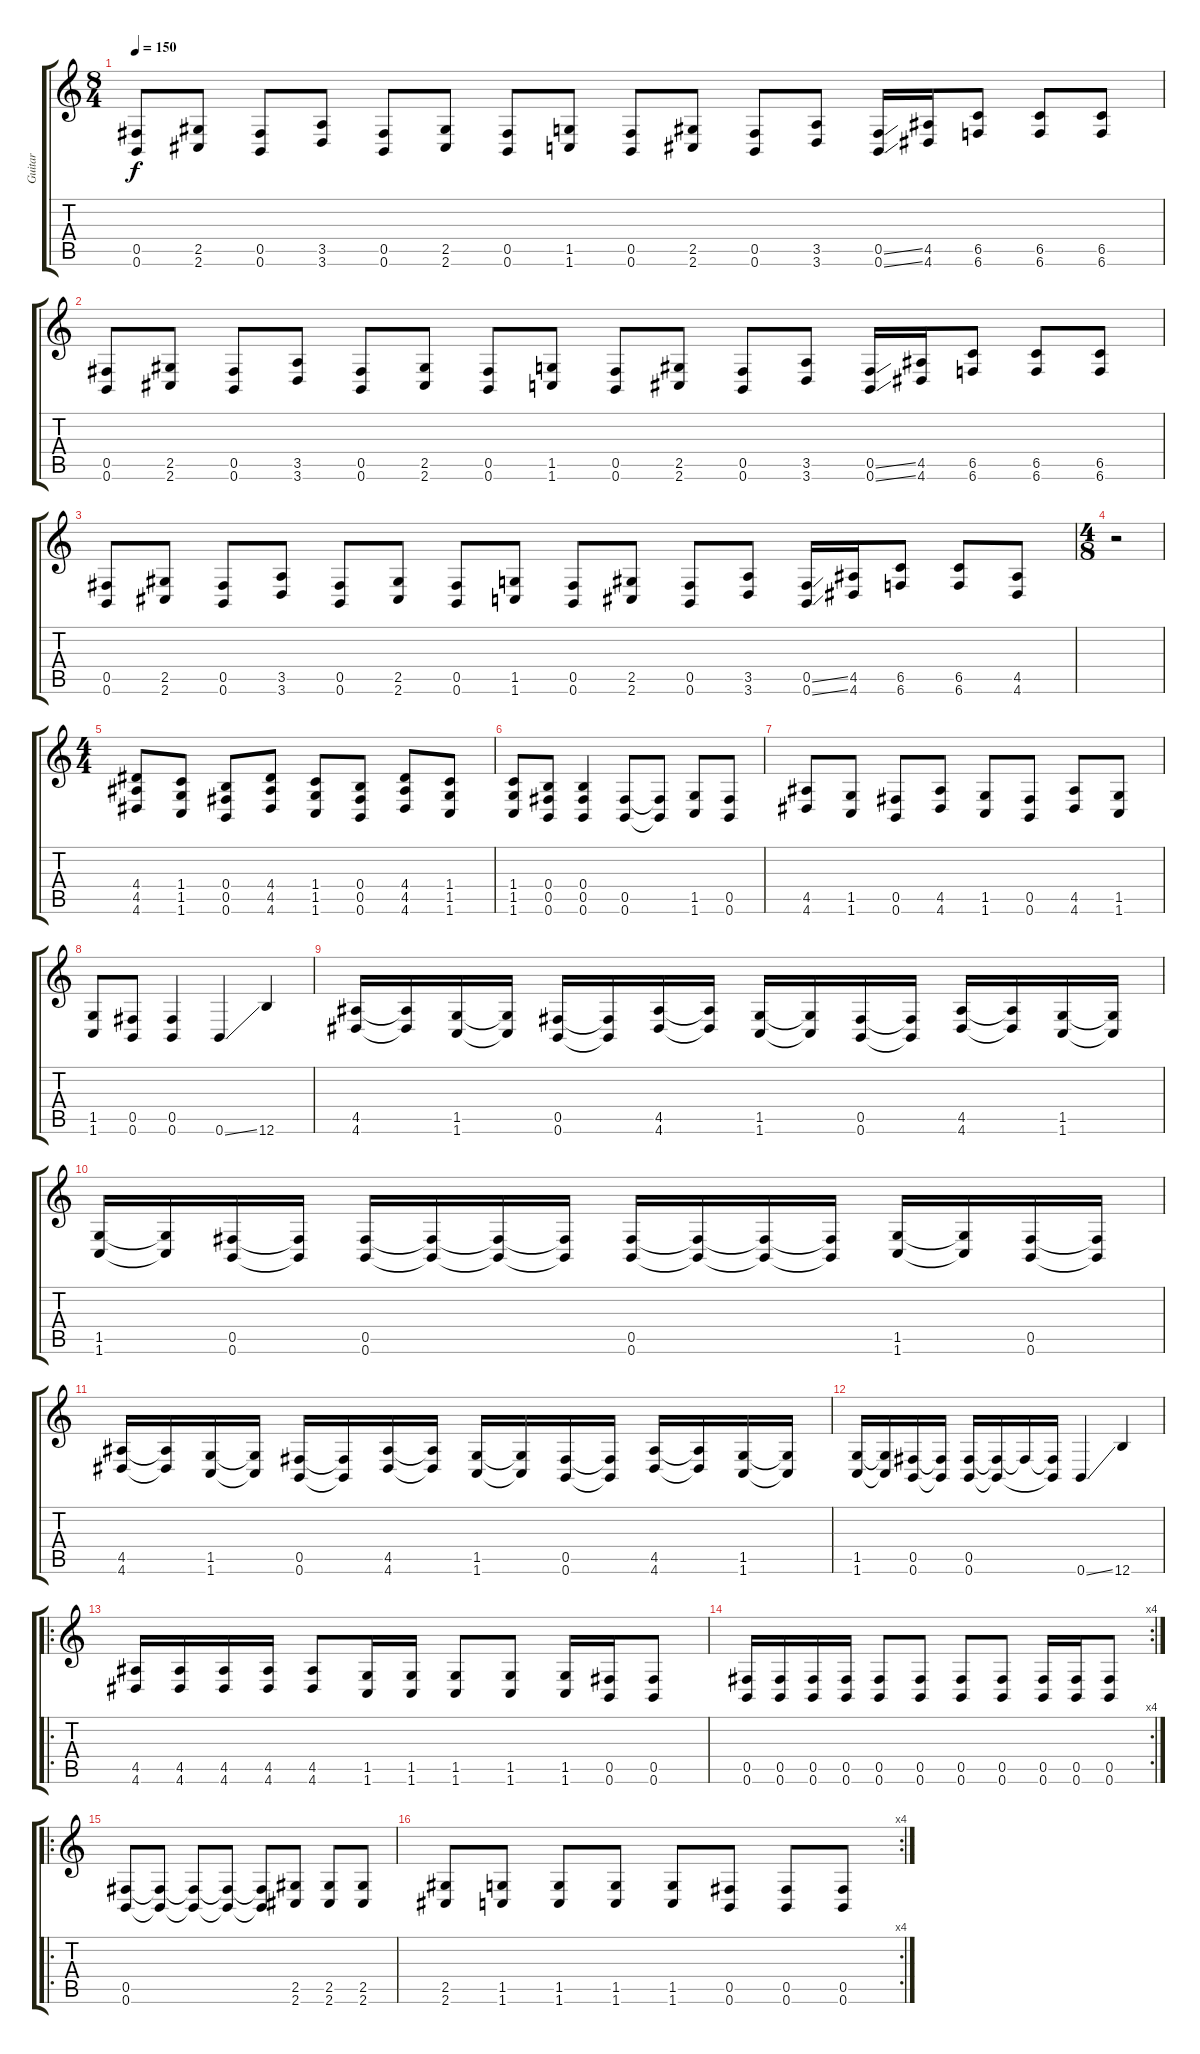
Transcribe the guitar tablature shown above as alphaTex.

\track ("Guitar" "Guitar") {instrument distortionguitar}
\staff {score tabs}
\tuning (Db4 Ab3 E3 B2 Gb2 B1) {hide}
\ts (8 4)
\tempo 150
\clef g2
\ks c
(0.5 0.6).8{dy f} (2.5 2.6).8 (0.5 0.6).8 (3.5 3.6).8 (0.5 0.6).8 (2.5 2.6).8 (0.5 0.6).8 (1.5 1.6).8 (0.5 0.6).8 (2.5 2.6).8 (0.5 0.6).8 (3.5 3.6).8 (0.5{ss} 0.6{ss}).16 (4.5 4.6).16 (6.5 6.6).8 (6.5 6.6).8 (6.5 6.6).8 |
(0.5 0.6).8 (2.5 2.6).8 (0.5 0.6).8 (3.5 3.6).8 (0.5 0.6).8 (2.5 2.6).8 (0.5 0.6).8 (1.5 1.6).8 (0.5 0.6).8 (2.5 2.6).8 (0.5 0.6).8 (3.5 3.6).8 (0.5{ss} 0.6{ss}).16 (4.5 4.6).16 (6.5 6.6).8 (6.5 6.6).8 (6.5 6.6).8 |
(0.5 0.6).8 (2.5 2.6).8 (0.5 0.6).8 (3.5 3.6).8 (0.5 0.6).8 (2.5 2.6).8 (0.5 0.6).8 (1.5 1.6).8 (0.5 0.6).8 (2.5 2.6).8 (0.5 0.6).8 (3.5 3.6).8 (0.5{ss} 0.6{ss}).16 (4.5 4.6).16 (6.5 6.6).8 (6.5 6.6).8 (4.5 4.6).8 |
\ts (4 8)
r.2 |
\ts (4 4)
(4.4 4.5 4.6).8 (1.4 1.5 1.6).8 (0.4 0.5 0.6).8 (4.4 4.5 4.6).8 (1.4 1.5 1.6).8 (0.4 0.5 0.6).8 (4.4 4.5 4.6).8 (1.4 1.5 1.6).8 |
(1.4 1.5 1.6).8 (0.4 0.5 0.6).8 (0.4 0.5 0.6).4 (0.5 0.6).8 (0.5{t} 0.6{t}).8 (1.5 1.6).8 (0.5 0.6).8 |
(4.5 4.6).8 (1.5 1.6).8 (0.5 0.6).8 (4.5 4.6).8 (1.5 1.6).8 (0.5 0.6).8 (4.5 4.6).8 (1.5 1.6).8 |
(1.5 1.6).8 (0.5 0.6).8 (0.5 0.6).4 0.6{ss}.4 12.6.4 |
(4.5 4.6).16 (4.5{t} 4.6{t}).16 (1.5 1.6).16 (1.5{t} 1.6{t}).16 (0.5 0.6).16 (0.5{t} 0.6{t}).16 (4.5 4.6).16 (4.5{t} 4.6{t}).16 (1.5 1.6).16 (1.5{t} 1.6{t}).16 (0.5 0.6).16 (0.5{t} 0.6{t}).16 (4.5 4.6).16 (4.5{t} 4.6{t}).16 (1.5 1.6).16 (1.5{t} 1.6{t}).16 |
(1.5 1.6).16 (1.5{t} 1.6{t}).16 (0.5 0.6).16 (0.5{t} 0.6{t}).16 (0.5 0.6).16 (0.5{t} 0.6{t}).16 (0.5{t} 0.6{t}).16 (0.5{t} 0.6{t}).16 (0.5 0.6).16 (0.5{t} 0.6{t}).16 (0.5{t} 0.6{t}).16 (0.5{t} 0.6{t}).16 (1.5 1.6).16 (1.5{t} 1.6{t}).16 (0.5 0.6).16 (0.5{t} 0.6{t}).16 |
(4.5 4.6).16 (4.5{t} 4.6{t}).16 (1.5 1.6).16 (1.5{t} 1.6{t}).16 (0.5 0.6).16 (0.5{t} 0.6{t}).16 (4.5 4.6).16 (4.5{t} 4.6{t}).16 (1.5 1.6).16 (1.5{t} 1.6{t}).16 (0.5 0.6).16 (0.5{t} 0.6{t}).16 (4.5 4.6).16 (4.5{t} 4.6{t}).16 (1.5 1.6).16 (1.5{t} 1.6{t}).16 |
(1.5 1.6).16 (1.5{t} 1.6{t}).16 (0.5 0.6).16 (0.5{t} 0.6{t}).16 (0.5 0.6).16 (0.5{t} 0.6{t}).16 0.5{t}.16 (0.5{t} 0.6{t}).16 0.6{ss}.4 12.6.4 |
\ro
(4.5 4.6).16 (4.5 4.6).16 (4.5 4.6).16 (4.5 4.6).16 (4.5 4.6).8 (1.5 1.6).16 (1.5 1.6).16 (1.5 1.6).8 (1.5 1.6).8 (1.5 1.6).16 (0.5 0.6).16 (0.5 0.6).8 |
\rc 4
(0.5 0.6).16 (0.5 0.6).16 (0.5 0.6).16 (0.5 0.6).16 (0.5 0.6).8 (0.5 0.6).8 (0.5 0.6).8 (0.5 0.6).8 (0.5 0.6).16 (0.5 0.6).16 (0.5 0.6).8 |
\ro
(0.5 0.6).8 (0.5{t} 0.6{t}).8 (0.5{t} 0.6{t}).8 (0.5{t} 0.6{t}).8 (0.5{t} 0.6{t}).8 (2.5 2.6).8 (2.5 2.6).8 (2.5 2.6).8 |
\rc 4
(2.5 2.6).8 (1.5 1.6).8 (1.5 1.6).8 (1.5 1.6).8 (1.5 1.6).8 (0.5 0.6).8 (0.5 0.6).8 (0.5 0.6).8
